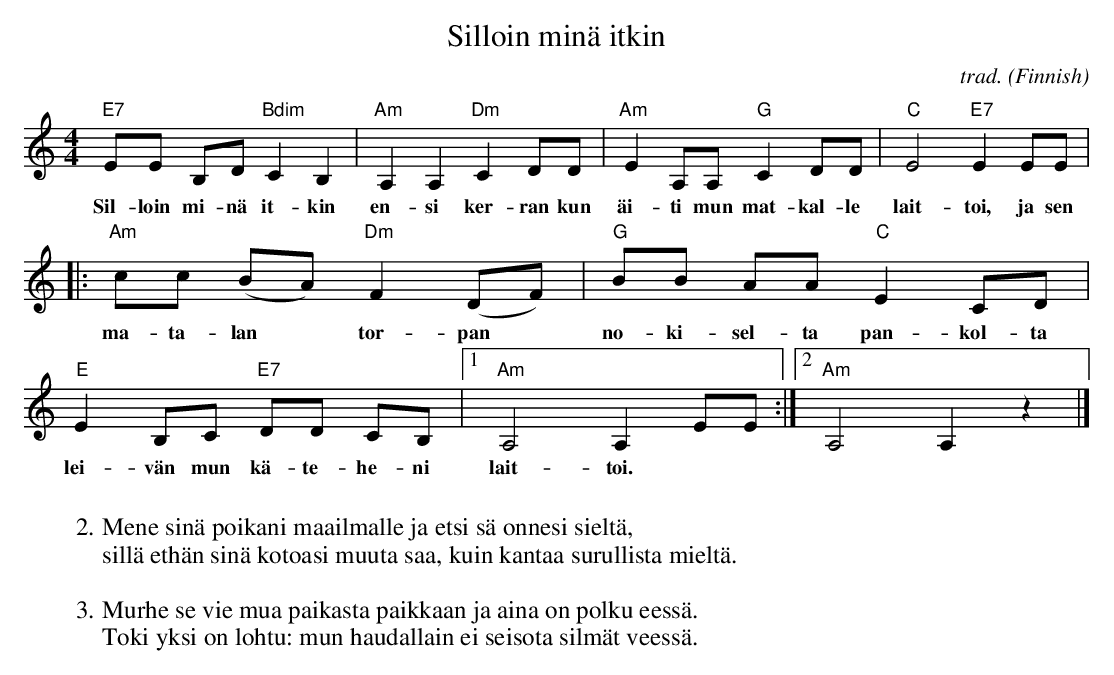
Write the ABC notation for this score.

X:1
T:Silloin minä itkin
C:trad.
O:Finnish
M:4/4
L:1/8
K:A min
"E7" EE B,D "Bdim" C2 B,2 | "Am" A,2 A,2 "Dm" C2 DD | "Am" E2 A,A, "G" C2 DD | "C" E4 "E7" E2 EE |
w:Sil-loin mi-nä it-kin | en-si ker-ran kun | äi-ti mun mat-kal-le | lait-toi, ja sen
|: "Am" cc (BA) "Dm" F2 (DF) | "G" BB AA "C" E2 CD | "E" E2 B,C "E7" DD CB, | [1 "Am" A,4 A,2 EE :| [2 "Am" A,4 A,2 z2 |]
w:ma-ta-lan* tor-pan* | no-ki-sel-ta pan-kol-ta | lei-vän mun kä-te-he-ni lait-toi.
W:
W:2. Mene sinä poikani maailmalle ja etsi sä onnesi sieltä,
W:sillä ethän sinä kotoasi muuta saa, kuin kantaa surullista mieltä.
W:
W:3. Murhe se vie mua paikasta paikkaan ja aina on polku eessä.
W:Toki yksi on lohtu: mun haudallain ei seisota silmät veessä.
